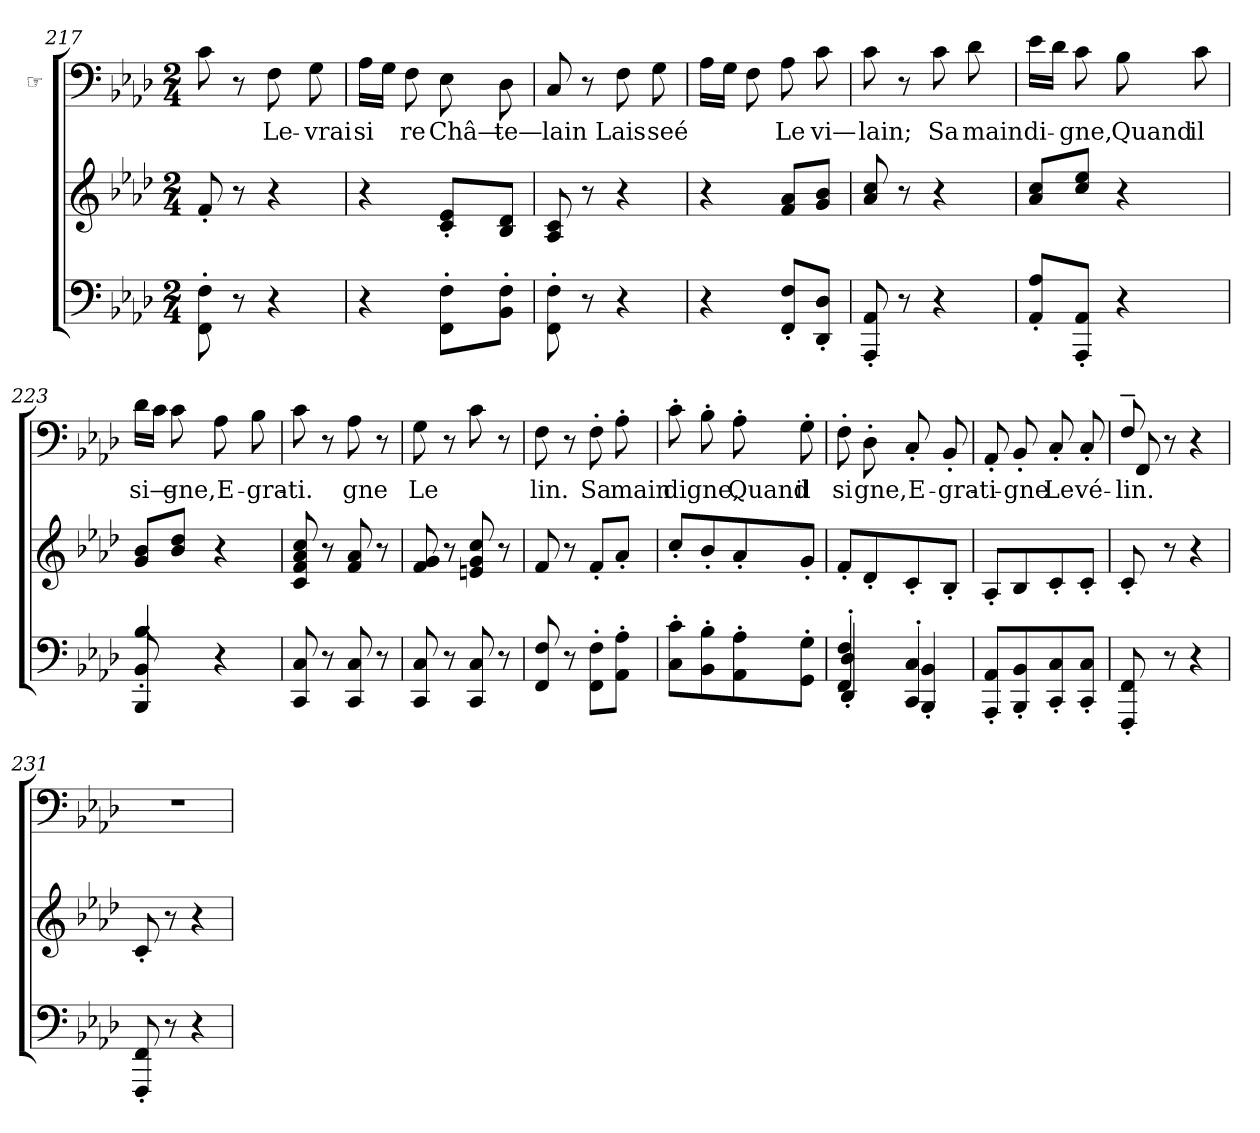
**kern	**kern	**kern	**text
*part3	*part2	*part1	*part1
*staff3	*staff2	*staff1	*staff1
*	*	*I"☞	*
*clefF4	*clefG2	*clefF4	*
*k[b-e-a-d-]	*k[b-e-a-d-]	*k[b-e-a-d-]	*
*M2/4	*M2/4	*M2/4	*
=217	=217	=217	=217
8FFi'>\ 8Fi'>\	8f'<j/	8cj\	.
8r	8r	8r	.
4r	4r	8Fj\	Le-
.	.	8Gj\	vrai
=218	=218	=218	=218
4r	4r	16A-j\LL	si
.	.	16Gj\JJ	--
.	.	8Fj\	re
8FFi'>\ 8Fi'>\L	8e-j'<'</ 8cj'<'</L	8E-j\	Châ—
8BB-i'>'>\ 8Fi'>'>\J	8d-j/ 8B-j/J	8D-j\	te—
=219	=219	=219	=219
8FFi'>'>\ 8Fi'>'>\	8cj/ 8A-j/	8Cj/	lain
8r	8r	8r	.
4r	4r	8Fj\	Lais
.	.	8Gj\	seé
!!LO:LB:g=z
=220	=220	=220	=220
4r	4r	16A-j\LL	.
.	.	16Gj\JJ	.
.	.	8Fj\	.
8Fi'>'</ 8FFi'>'</L	8a-j/ 8fj/L	8A-j\	Le
8D-i'>'</ 8DD-i'>'</J	8b-j/ 8gj/J	8cj\	vi—
=221	=221	=221	=221
8AA-i'>'</ 8AAA-i'>'</	8ccj/ 8a-j/	8cj\	lain;
8r	8r	8r	.
4r	4r	8cj\	Sa
.	.	8d-j\	main
=222	=222	=222	=222
8A-i'>'</ 8AA-i'>'</L	8ccj/ 8a-j/L	16e-j\LL	di-
.	.	16d-j\JJ	.
8AA-i'>'</ 8AAA-i'>'</J	8ee-j/ 8ccj/J	8cj\	gne,
4r	4r	8B-j\	Quand
.	.	8cj\	il
=223	=223	=223	=223
*^	*	*	*
8BB-Z'>'</ 8BBB-Z'>'</	4B-i'>'</ 4BB-i'>'</	8b-j/ 8gj/L	16d-j\LL	si—
.	.	.	16cj\JJ	.
4.ryy	.	8dd-j/ 8b-j/J	8cj\	gne,
.	4r	4r	8A-j\	E-
.	.	.	8B-j\	gra-
*v	*v	*	*	*
=224	=224	=224	=224
8Ci/ 8CCi/	8ccj/ 8a-j/ 8fj/ 8cj/	8cj\	ti.
8r	8r	8r	.
8Ci/ 8CCi/	8a-j/ 8fj/	8A-j\	gne
8r	8r	8r	.
=225	=225	=225	=225
8Ci/ 8CCi/	8gj/ 8fj/	8Gj\	Le
8r	8r	8r	.
8Ci/ 8CCi/	8ccj/ 8gj/ 8enj/	8cj\	.
8r	8r	8r	.
!!LO:LB:g=z
=226	=226	=226	=226
8Fi/ 8FFi/	8fj/	8Fj\	lin.
8r	8r	8r	.
8FFi'>\ 8Fi'>\L	8f'<j/L	8F'>j\	Sa
8AA-i'>\ 8A-i'>\J	8a-'<j/J	8A-'>j\	main
=227	=227	=227	=227
8Ci'>\ 8ci'>\L	8cc'<j/L	8c'>j\	digne,
8BB-i'>\ 8B-i'>\	8b-'<j/	8B-'>j\	.
8AA-i'>\ 8A-i'>\	8a-'<j/	8A-'>j\	Quand
8GGi'>\ 8Gi'>\J	8g'<j/J	8G'>j\	il
=228	=228	=228	=228
*^	*	*	*
4Fi'</ 4FFi'</	4D-Z'</ 4DD-Z'</	8f'<j/L	8F'>j\	si
.	.	8d-'<j/	8D-'>j\	gne,
4Ci'</ 4CCi'</	4BB-Z'</ 4BBB-Z'</	8c'<'<j/	8C'<j/	E-
.	.	8B-'<j/J	8BB-'<j/	gra-
*v	*v	*	*	*
=229	=229	=229	=229
8AA-i'</ 8AAA-i'</L	8A-'<j/L	8AA-'<j/	ti-
8BB-i'>'</ 8BBB-i'>'</	8B-j/	8BB-'<j/	gne
8Ci'<'</ 8CCi'<'</	8c'<'<j/	8C'<j/	Le
8Ci'</ 8CCi'</J	8c'<j/J	8C'<j/	vé-
=230	=230	=230	=230
*	*	*^	*
8FFi'</ 8FFFi'</	8c'<j/	8F~>j/	8FFi/	lin.
8r	8r	8r	4.ryy	.
4r	4r	4r	.	.
*	*	*v	*v	*
=231	=231	=231	=231
8FFi'</ 8FFFi'</	8c'<j/	2r	.
8r	8r	.	.
4r	4r	.	.
=	=	=	=
*-	*-	*-	*-
